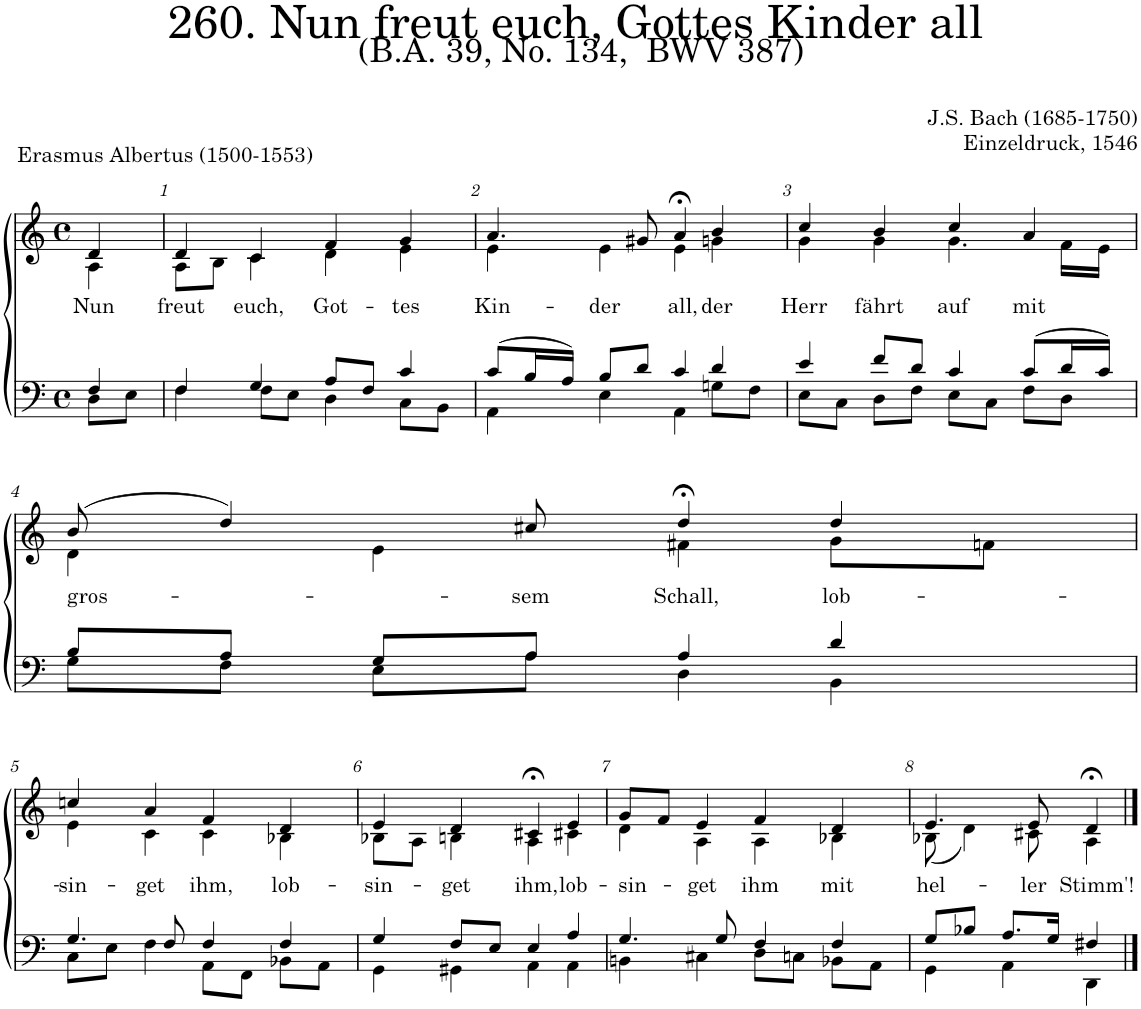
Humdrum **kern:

**kern	**kern	**text
*part2	*part1	*part1
*staff2	*staff1	*staff1
*I"Tenor/Bass	*I"Soprano/Alto	*
*clefF4	*clefG2	*
*k[]	*k[]	*
*M4/4	*M4/4	*
*met(c)	*met(c)	*
=	=	=
*^	*	*
!	!	!	!LO:LY:b
*	*	*^	*
4F/	8D\L	4d;</	4A\	Nun
.	8E\J	.	.	.
=1	=1	=1	=1	=1
!	!	!	!	!LO:LY:b
4F/	4F\	4d/	8A\L	freut
.	.	.	8B\J	.
!	!	!	!	!LO:LY:b
4G/	8F\L	4c/	4c\	euch,
.	8E\J	.	.	.
!	!	!	!	!LO:LY:b
8A/L	4D\	4f/	4d\	Got-
8F/J	.	.	.	.
!	!	!	!	!LO:LY:b
4c/	8C\L	4g/	4e\	-tes
.	8BB\J	.	.	.
=2	=2	=2	=2	=2
!	!	!	!	!LO:LY:b
(8c/L	4AA\	4.a/	4e\	Kin-
16B/L	.	.	.	.
16A/JJ)	.	.	.	.
!	!	!	!	!LO:LY:b
8B/L	4E\	.	4e\	-der
8d/J	.	8g#X/	.	.
!	!	!	!	!LO:LY:b
4c/	4AA\	4a;<,/	4e\	all,
!	!	!	!	!LO:LY:b
4d/	8Gn\L	4b/	4gn\	der
.	8F\J	.	.	.
=3	=3	=3	=3	=3
!	!	!	!	!LO:LY:b
4e/	8E\L	4cc;</	4g\	Herr
.	8C\J	.	.	.
!	!	!	!	!LO:LY:b
8f/L	8D\L	4b/	4g\	fährt
8d/J	8F\J	.	.	.
!	!	!	!	!LO:LY:b
4c/	8E\L	4cc/	4.g\	auf
.	8C\J	.	.	.
!	!	!	!	!LO:LY:b
(8c/L	8F\L	4a/	.	mit
16d/L	8D\J	.	16f\LL	.
16c/JJ)	.	.	16e\JJ	.
!!LO:LB:g=z	!!
=4	=4	=4	=4	=4
!	!	!	!	!LO:LY:b
8B/L	8G\L	(8b/	4d\	gros-
8A/J	8F\J	4dd/)	.	.
8G/L	8E\L	.	4e\	.
!	!	!	!	!LO:LY:b
8A/J	8A\J	8cc#X/	.	-sem
!	!	!	!	!LO:LY:b
4A/	4D\	4dd;<,/	4f#X\	Schall,
!	!	!	!	!LO:LY:b
4d/	4BB\	4dd/	8g\L	lob-
.	.	.	8fn\J	.
!!LO:LB:g=z	!!
=5	=5	=5	=5	=5
!	!	!	!	!LO:LY:b
4.G/	8C\L	4ccn;</	4e\	-sin-
.	8E\J	.	.	.
!	!	!	!	!LO:LY:b
.	4F\	4a/	4c\	-get
8F/	.	.	.	.
!	!	!	!	!LO:LY:b
4F/	8AA\L	4f;</	4c\	ihm,
.	8FF\J	.	.	.
!	!	!	!	!LO:LY:b
4F/	8BB-X\L	4d/	4B-X\	lob-
.	8AA\J	.	.	.
=6	=6	=6	=6	=6
!	!	!	!	!LO:LY:b
4G/	4GG\	4e;</	8B-X\L	-sin-
.	.	.	8A\J	.
!	!	!	!	!LO:LY:b
8F;</L	4GG#X\	4d/	4Bn\	-get
8E/J	.	.	.	.
!	!	!	!	!LO:LY:b
4E/	4AA\	4c#X;<,/	4A\	ihm,
!	!	!	!	!LO:LY:b
4A/	4AA\	4e/	4c#X\	lob-
=7	=7	=7	=7	=7
!	!	!	!	!LO:LY:b
4.G/	4BBn\	8g;</L	4d\	-sin-
.	.	8f/J	.	.
!	!	!	!	!LO:LY:b
.	4C#X\	4e/	4A\	-get
8G/	.	.	.	.
!	!	!	!	!LO:LY:b
4F/	8D\L	4f/	4A\	ihm
.	8Cn\J	.	.	.
!	!	!	!	!LO:LY:b
4F/	8BB-X\L	4d/	4B-X\	mit
.	8AA\J	.	.	.
=8	=8	=8	=8	=8
!	!	!	!	!LO:LY:b
8G/L	4GG\	4.e;</	(8B-X\	hel-
8B-X/J	.	.	4d\)	.
8.A/L	4AA\	.	.	.
!	!	!	!	!LO:LY:b
.	.	8e/	8c#X\	-ler
16G/Jk	.	.	.	.
!	!	!	!	!LO:LY:b
4F#X/	4DD\	4d;</	4A\	Stimm'!
*v	*v	*	*	*
*	*v	*v	*
==	==	==
*-	*-	*-
